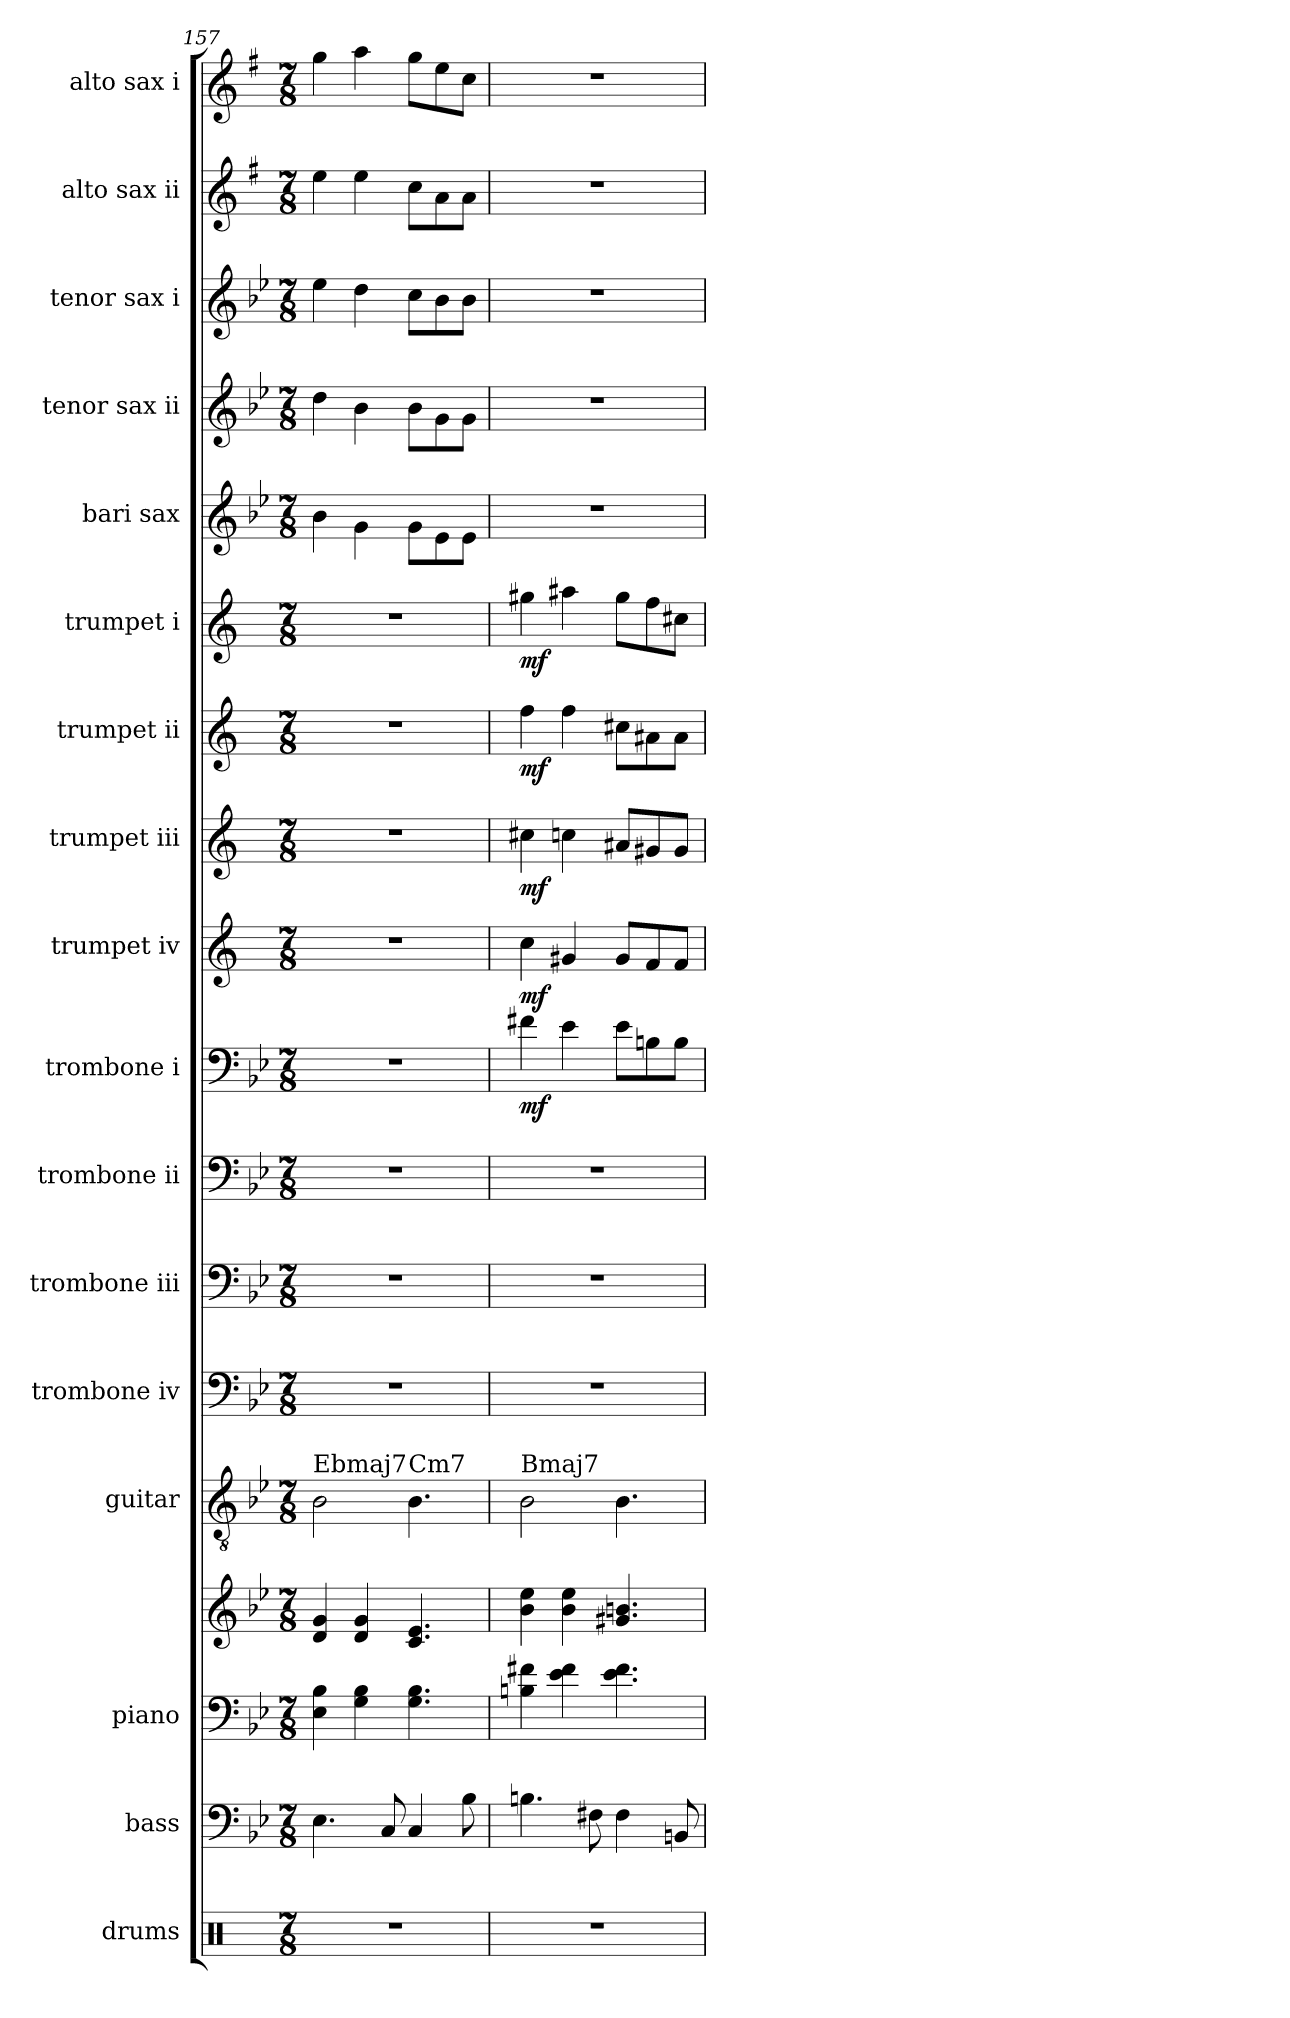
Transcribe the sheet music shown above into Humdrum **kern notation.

**kern	**kern	**kern	**kern	**kern	**kern	**kern	**kern	**kern	**dynam	**kern	**dynam	**kern	**dynam	**kern	**dynam	**kern	**dynam	**kern	**kern	**kern	**kern	**kern
*part17	*part16	*part15	*part15	*part14	*part13	*part12	*part11	*part10	*part10	*part9	*part9	*part8	*part8	*part7	*part7	*part6	*part6	*part5	*part4	*part3	*part2	*part1
*staff18	*staff17	*staff16	*staff15	*staff14	*staff13	*staff12	*staff11	*staff10	*staff10	*staff9	*staff9	*staff8	*staff8	*staff7	*staff7	*staff6	*staff6	*staff5	*staff4	*staff3	*staff2	*staff1
*I"drums	*I"bass	*I"piano	*	*I"guitar	*I"trombone iv	*I"trombone iii	*I"trombone ii	*I"trombone i	*	*I"trumpet iv	*	*I"trumpet iii	*	*I"trumpet ii	*	*I"trumpet i	*	*I"bari sax	*I"tenor sax ii	*I"tenor sax i	*I"alto sax ii	*I"alto sax i
*I'drs.	*I'bass	*I'pno.	*	*I'gtr.	*I'tbn. iv	*I'tbn. iii	*I'tbn. ii	*I'tbn. i	*	*I'tpt. iv	*	*I'tpt. iii	*	*I'tpt. ii	*	*I'tpt. i	*	*I'bari	*I'tenor ii	*I'tenor i	*I'alto ii	*I'alto i
!!LO:PB:g=z
*clefX	*clefF4	*clefF4	*clefG2	*clefGv2	*clefF4	*clefF4	*clefF4	*clefF4	*	*clefG2	*	*clefG2	*	*clefG2	*	*clefG2	*	*clefG2	*clefG2	*clefG2	*clefG2	*clefG2
*	*ITrd7c12	*	*	*	*	*	*	*	*	*ITrd1c2	*	*ITrd1c2	*	*ITrd1c2	*	*ITrd1c2	*	*ITrd12c21	*ITrd8c14	*ITrd8c14	*ITrd5c9	*ITrd5c9
*k[]	*k[b-e-]	*k[b-e-]	*k[b-e-]	*k[b-e-]	*k[b-e-]	*k[b-e-]	*k[b-e-]	*k[b-e-]	*	*k[b-e-]	*	*k[b-e-]	*	*k[b-e-]	*	*k[b-e-]	*	*k[b-e-]	*k[b-e-]	*k[b-e-]	*k[b-e-]	*k[b-e-]
*M7/8	*M7/8	*M7/8	*M7/8	*M7/8	*M7/8	*M7/8	*M7/8	*M7/8	*	*M7/8	*	*M7/8	*	*M7/8	*	*M7/8	*	*M7/8	*M7/8	*M7/8	*M7/8	*M7/8
=157	=157	=157	=157	=157	=157	=157	=157	=157	=157	=157	=157	=157	=157	=157	=157	=157	=157	=157	=157	=157	=157	=157
!	!	!	!	!LO:TX:a:t=Ebmaj7	!	!	!	!	!	!	!	!	!	!	!	!	!	!	!	!	!	!
2..r	4.EE-\	4E-\ 4B-\	4d/ 4g/	2B-\	2..r	2..r	2..r	2..r	.	2..r	.	2..r	.	2..r	.	2..r	.	4B-\	4d\	4e-\	4g\	4b-\
.	.	4G\ 4B-\	4d/ 4g/	.	.	.	.	.	.	.	.	.	.	.	.	.	.	4G\	4B-\	4d\	4g\	4cc\
.	8CC/	.	.	.	.	.	.	.	.	.	.	.	.	.	.	.	.	.	.	.	.	.
!	!	!	!	!LO:TX:a:t=Cm7	!	!	!	!	!	!	!	!	!	!	!	!	!	!	!	!	!	!
.	4CC/	4.G\ 4.B-\	4.c/ 4.e-/	4.B-\	.	.	.	.	.	.	.	.	.	.	.	.	.	8G\L	8B-\L	8c\L	8e-\L	8b-\L
.	.	.	.	.	.	.	.	.	.	.	.	.	.	.	.	.	.	8E-\	8G\	8B-\	8c\	8g\
.	8BB-\	.	.	.	.	.	.	.	.	.	.	.	.	.	.	.	.	8E-\J	8G\J	8B-\J	8c\J	8e-\J
=158	=158	=158	=158	=158	=158	=158	=158	=158	=158	=158	=158	=158	=158	=158	=158	=158	=158	=158	=158	=158	=158	=158
!	!	!	!	!LO:TX:a:t=Bmaj7	!	!	!	!	!	!	!	!	!	!	!	!	!	!	!	!	!	!
!	!	!	!	!	!	!	!	!	!LO:DY:b	!	!LO:DY:b	!	!LO:DY:b	!	!LO:DY:b	!	!LO:DY:b	!	!	!	!	!
2..r	4.BBn\	4Bn\ 4f#X\	4b-\ 4ee-\	2B-\	2..r	2..r	2..r	4f#X\	mf	4b-\	mf	4bn\	mf	4ee-\	mf	4ff#X\	mf	2..r	2..r	2..r	2..r	2..r
.	.	4e-\ 4f#\	4b-\ 4ee-\	.	.	.	.	4e-\	.	4f#X/	.	4b-X\	.	4ee-\	.	4gg#X\	.	.	.	.	.	.
.	8FF#X\	.	.	.	.	.	.	.	.	.	.	.	.	.	.	.	.	.	.	.	.	.
.	4FF#\	4.e-\ 4.f#\	4.g#X/ 4.bn/	4.B-\	.	.	.	8e-\L	.	8f#/L	.	8g#X/L	.	8bn\L	.	8ff#\L	.	.	.	.	.	.
.	.	.	.	.	.	.	.	8Bn\	.	8e-/	.	8f#X/	.	8g#X\	.	8ee-\	.	.	.	.	.	.
.	8BBBn/	.	.	.	.	.	.	8B\J	.	8e-/J	.	8f#/J	.	8g#\J	.	8bn\J	.	.	.	.	.	.
=	=	=	=	=	=	=	=	=	=	=	=	=	=	=	=	=	=	=	=	=	=	=
*-	*-	*-	*-	*-	*-	*-	*-	*-	*-	*-	*-	*-	*-	*-	*-	*-	*-	*-	*-	*-	*-	*-
